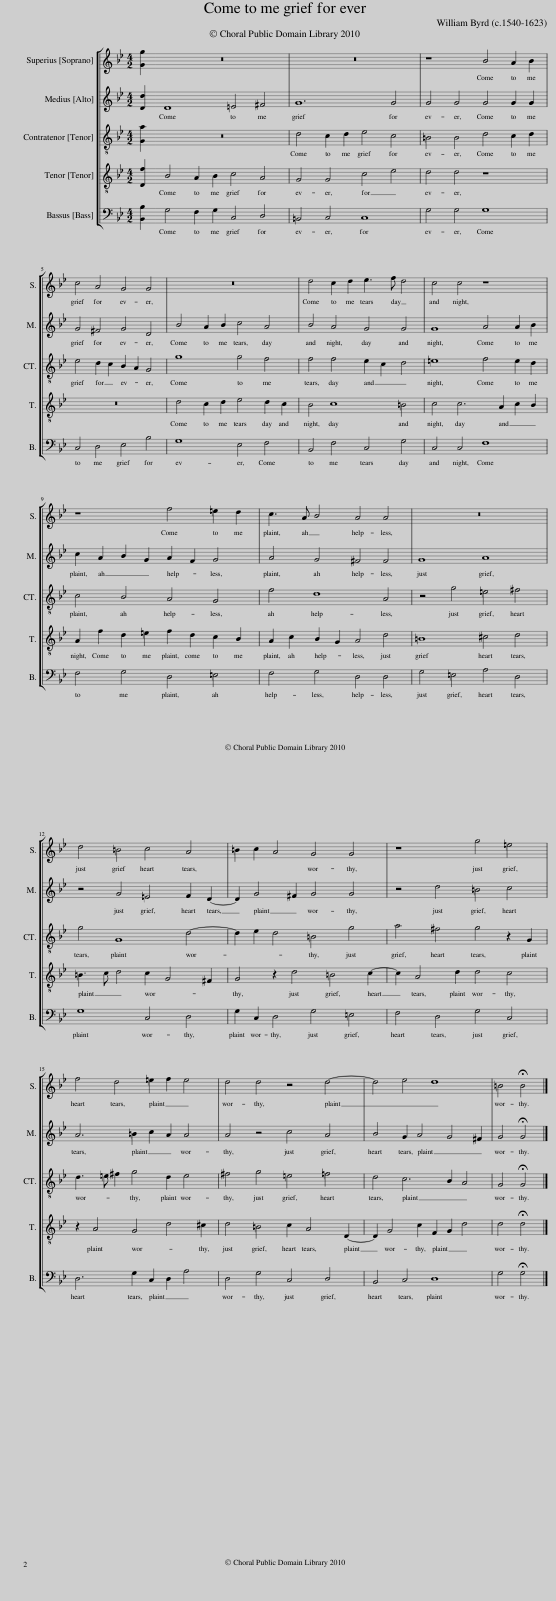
X:1
%%score [ 1 2 3 4 5 ]
L:1/8
M:4/2
I:linebreak $
K:Bb
V:1 treble
V:2 treble transpose=-12
V:3 treble-8 transpose=-12
V:4 treble-8 transpose=-12
V:5 bass
V:1
 [Gg]2 | z16 | z16 | z8 B4 A2 B2 |$ c4 A4 G4 G4 | %5
 z16 | d4 c2 d2 e3 f d4 | c4 c4 z8 |$ z8 f4 =e2 d2 | c3 A B4 A4 A4 | %10
 z16 |$ d4 =B4 c4 A4 | =B2 c2 A4 G4 G4 | z8 g4 =e4 |$ f4 d4 =e2 f2 e4 | %15
 d4 d4 z4 d4- | d4 e4 d8 | =B4 !fermata!B4 |] %18
V:2
 [Dd]2 | D8 =E4 ^F4 | G12 G4 | G4 G4 G4 G2 G2 |$ G4 ^F4 G4 D4 | %5
 B4 A2 B2 c4 A4 | B4 A4 G4 G4 | G8 A4 A2 B2 |$ c2 A2 B2 G2 A2 F2 G4 | A4 G4 ^F4 F4 | %10
 G8 A8 |$ z4 G4 =E4 F2 D2- | D2 G4 ^F2 G4 G4 | z4 d4 =B4 c4 |$ A6 =B2 c2 A2 A4 | %15
 A4 z4 c4 A4 | B4 G2 A4 G4 ^F2 | G4 !fermata!G4 |] %18
V:3
 [Ga]2 | z16 | d4 c2 d2 e4 c4 | =B4 B4 d4 c2 d2 |$ e4 d2 c2 B2 A2 G4 | %5
 g8 g4 f4 | f4 f4 e2 c2 d4 | =e8 f4 e2 d2 |$ c4 B4 A4 G4 | f4 d8 A4 | %10
 z4 g4 =e4 ^f4 |$ g4 G8 d4- | d2 e2 d4 =B4 g4 | a4 ^f4 g4 z2 G2 |$ d3 =e ^f2 g4 d2 e4 | %15
 ^f4 g4 =e4 =f4 | d4 c6 B2 A4 | G4 !fermata!G4 |] %18
V:4
 [Df]2 | B4 A2 B2 c4 A4 | G4 G4 c4 e4 | d4 d4 z8 |$ z16 | %5
 d4 c2 d2 e4 d2 c2 | B4 c8 =B4 | c4 c6 A2 c2 B2 |$ A2 f2 d2 =e2 f2 d2 c2 B2 | A2 c2 B2 G2 A4 d4 | %10
 =B8 ^c4 d4 |$ =B3 c d4 c2 G4 ^F2 | G4 z2 d4 =B4 c2- | c2 A4 d2 d4 c4 |$ z2 A4 G4 d4 ^c2 | %15
 d4 =B4 c2 A4 D2- | D2 G4 c2 F2 G2 d4 | d4 !fermata!d4 |] %18
V:5
 [B,,B,]2 | G,4 F,2 G,2 C,4 D,4 | =B,,4 C,4 C,8 | G,4 G,4 G,8 |$ C,4 D,4 E,4 B,4 | %5
 G,8 E,4 F,4 | B,,4 F,4 C,4 G,4 | C,4 C,4 F,8 |$ F,4 G,4 D,4 =E,4 | F,4 G,4 D,4 D,4 | %10
 G,4 =E,4 A,4 D,4 |$ G,8 C,4 D,4 | G,2 C,2 D,4 G,4 =E,4 | F,4 D,4 G,4 C,4 |$ D,6 G,2 C,2 D,2 A,4 | %15
 D,4 G,4 C,4 D,4 | B,,4 C,4 D,8 | G,4 !fermata!G,4 |] %18
